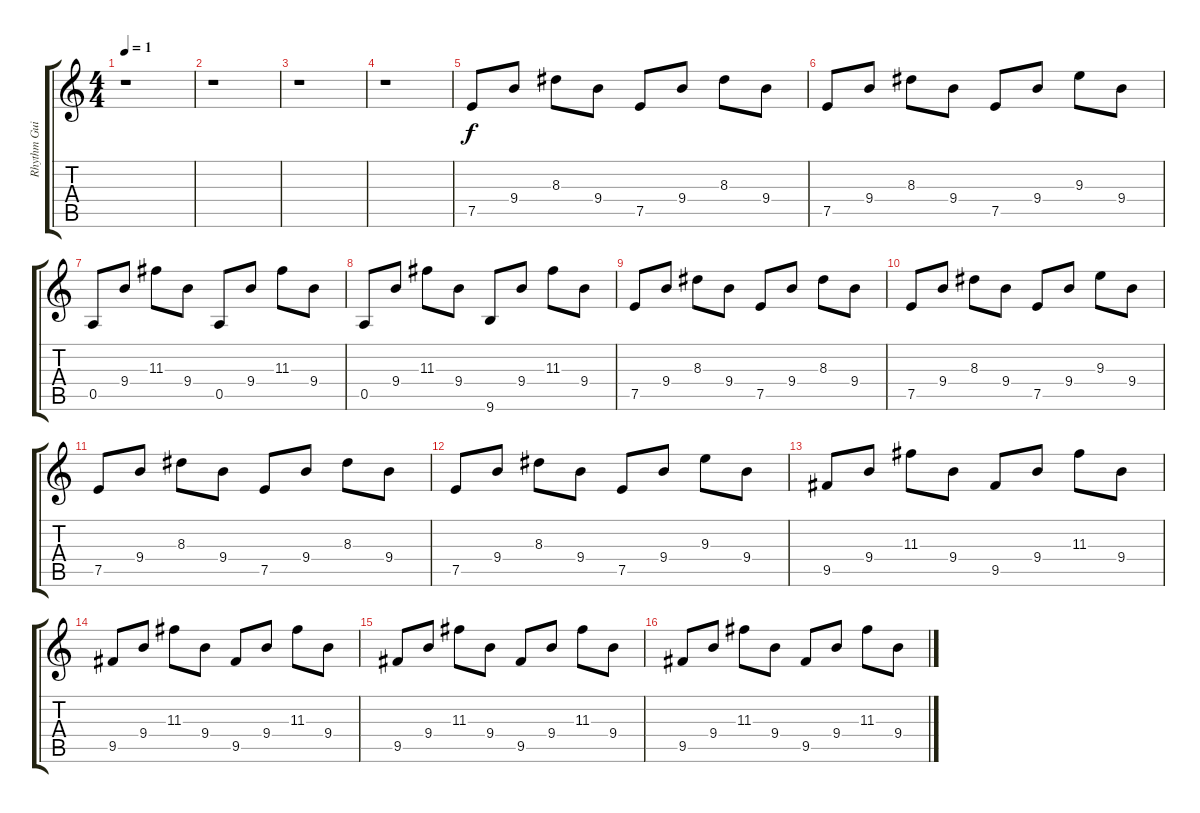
\track ("Rhythm Guitar 1" "Rhythm Gui") {instrument electricguitarjazz}
\staff {score tabs}
\tuning (E4 B3 G3 D3 A2 D2) {hide}
\ts (4 4)
\tempo 1
\clef g2
\ks c
r.1{dy f} |
r.1 |
r.1 |
r.1 |
7.5.8 9.4.8 8.3.8 9.4.8 7.5.8 9.4.8 8.3.8 9.4.8 |
7.5.8 9.4.8 8.3.8 9.4.8 7.5.8 9.4.8 9.3.8 9.4.8 |
0.5.8 9.4.8 11.3.8 9.4.8 0.5.8 9.4.8 11.3.8 9.4.8 |
0.5.8 9.4.8 11.3.8 9.4.8 9.6.8 9.4.8 11.3.8 9.4.8 |
7.5.8 9.4.8 8.3.8 9.4.8 7.5.8 9.4.8 8.3.8 9.4.8 |
7.5.8 9.4.8 8.3.8 9.4.8 7.5.8 9.4.8 9.3.8 9.4.8 |
7.5.8 9.4.8 8.3.8 9.4.8 7.5.8 9.4.8 8.3.8 9.4.8 |
7.5.8 9.4.8 8.3.8 9.4.8 7.5.8 9.4.8 9.3.8 9.4.8 |
9.5.8 9.4.8 11.3.8 9.4.8 9.5.8 9.4.8 11.3.8 9.4.8 |
9.5.8 9.4.8 11.3.8 9.4.8 9.5.8 9.4.8 11.3.8 9.4.8 |
9.5.8 9.4.8 11.3.8 9.4.8 9.5.8 9.4.8 11.3.8 9.4.8 |
9.5.8 9.4.8 11.3.8 9.4.8 9.5.8 9.4.8 11.3.8 9.4.8
